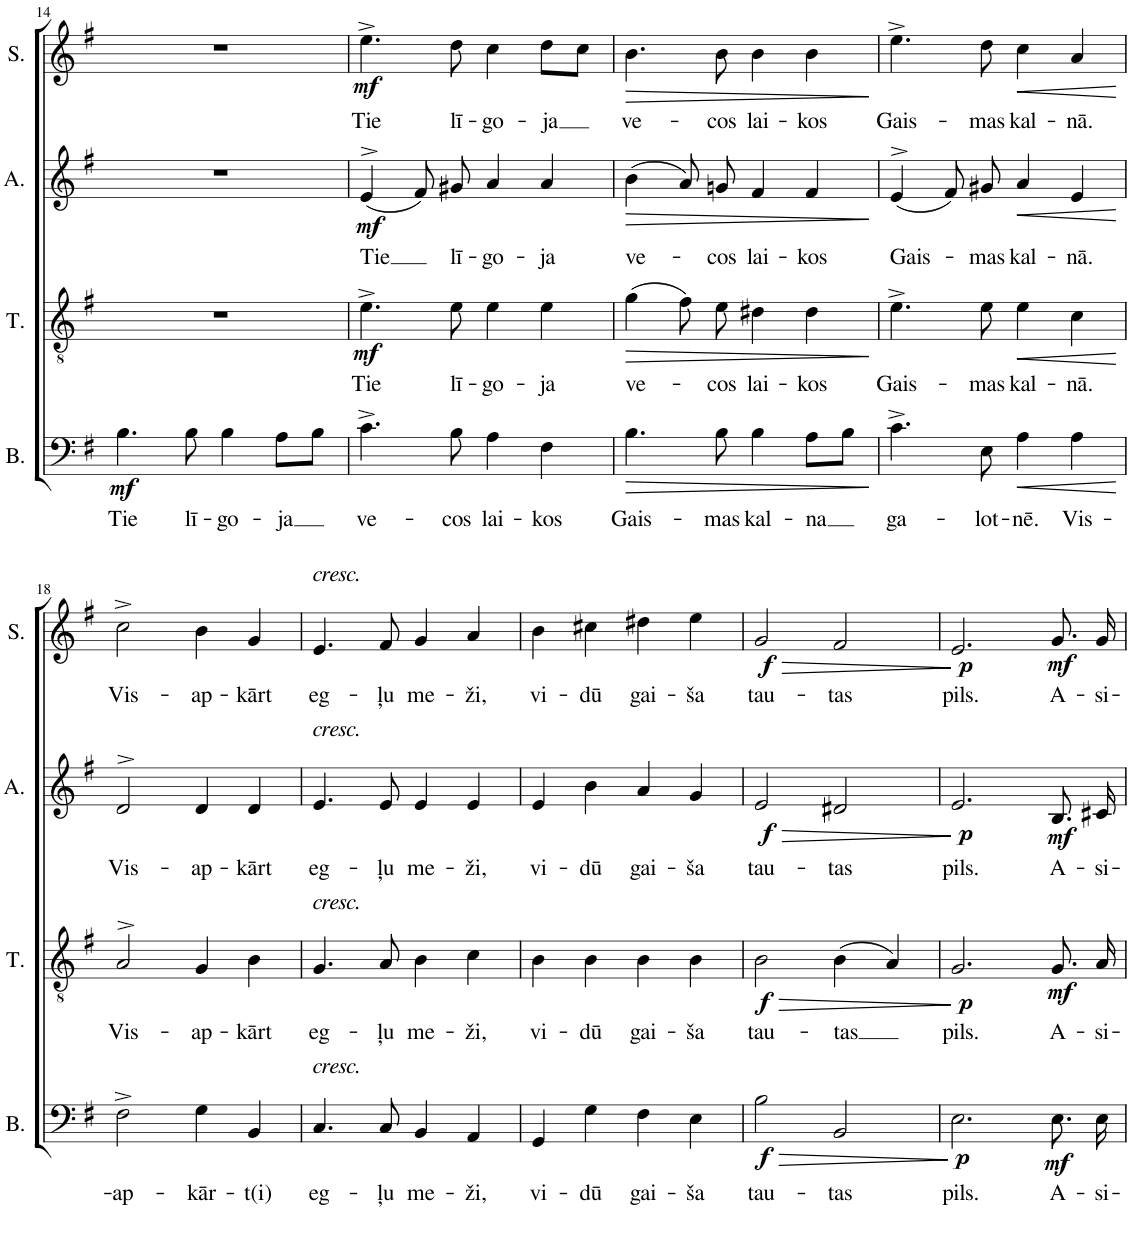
**kern	**text	**dynam	**kern	**text	**dynam	**kern	**text	**dynam	**kern	**text	**dynam
*part4	*part4	*part4	*part3	*part3	*part3	*part2	*part2	*part2	*part1	*part1	*part1
*staff4	*staff4	*staff4	*staff3	*staff3	*staff3	*staff2	*staff2	*staff2	*staff1	*staff1	*staff1
*I"Bass	*	*	*I"Tenor	*	*	*I"Alto	*	*	*I"Soprano	*	*
*I'B.	*	*	*I'T.	*	*	*I'A.	*	*	*I'S.	*	*
!!LO:PB:g=z
*clefF4	*	*	*clefGv2	*	*	*clefG2	*	*	*clefG2	*	*
*k[f#]	*	*	*k[f#]	*	*	*k[f#]	*	*	*k[f#]	*	*
*M4/4	*	*	*M4/4	*	*	*M4/4	*	*	*M4/4	*	*
=14	=14	=14	=14	=14	=14	=14	=14	=14	=14	=14	=14
!	!LO:LY:b	!LO:DY:b	!	!	!	!	!	!	!	!	!
4.B\	Tie	mf	1r	.	.	1r	.	.	1r	.	.
!	!LO:LY:b	!	!	!	!	!	!	!	!	!	!
8B\	lī-	.	.	.	.	.	.	.	.	.	.
!	!LO:LY:b	!	!	!	!	!	!	!	!	!	!
4B\	-go-	.	.	.	.	.	.	.	.	.	.
!	!LO:LY:b	!	!	!	!	!	!	!	!	!	!
8A\L	-ja	.	.	.	.	.	.	.	.	.	.
8B\J	.	.	.	.	.	.	.	.	.	.	.
=15	=15	=15	=15	=15	=15	=15	=15	=15	=15	=15	=15
!	!LO:LY:b	!	!	!LO:LY:b	!LO:DY:b	!	!LO:LY:b	!LO:DY:b	!	!LO:LY:b	!LO:DY:b
4.c^\	ve-	.	4.e^\	Tie	mf	(4e^>/	Tie	mf	4.ee^\	Tie	mf
.	.	.	.	.	.	8f#/L)	.	.	.	.	.
!	!LO:LY:b	!	!	!LO:LY:b	!	!	!LO:LY:b	!	!	!LO:LY:b	!
8B\	-cos	.	8e\	lī-	.	8g#X/J	lī-	.	8dd\	lī-	.
!	!LO:LY:b	!	!	!LO:LY:b	!	!	!LO:LY:b	!	!	!LO:LY:b	!
4A\	lai-	.	4e\	-go-	.	4a/	-go-	.	4cc\	-go-	.
!	!LO:LY:b	!	!	!LO:LY:b	!	!	!LO:LY:b	!	!	!LO:LY:b	!
4F#\	-kos	.	4e\	-ja	.	4a/	-ja	.	8dd\L	-ja	.
.	.	.	.	.	.	.	.	.	8cc\J	.	.
=16	=16	=16	=16	=16	=16	=16	=16	=16	=16	=16	=16
!	!LO:LY:b	!LO:HP:b	!	!LO:LY:b	!LO:HP:b	!	!LO:LY:b	!LO:HP:b	!	!LO:LY:b	!LO:HP:b
4.B\	Gais-	>	(4g\	ve-	>	(4b\	ve-	>	4.b\	ve-	>
.	.	.	8f#\L)	.	.	8a/L)	.	.	.	.	.
!	!LO:LY:b	!	!	!LO:LY:b	!	!	!LO:LY:b	!	!	!LO:LY:b	!
8B\	-mas	.	8e\J	-cos	.	8gn/J	-cos	.	8b\	-cos	.
!	!LO:LY:b	!	!	!LO:LY:b	!	!	!LO:LY:b	!	!	!LO:LY:b	!
4B\	kal-	.	4d#X\	lai-	.	4f#/	lai-	.	4b\	lai-	.
!	!LO:LY:b	!	!	!LO:LY:b	!	!	!LO:LY:b	!	!	!LO:LY:b	!
8A\L	-na	.	4d#\	-kos	.	4f#/	-kos	.	4b\	-kos	.
8B\J	.	.	.	.	.	.	.	.	.	.	.
.	.	]	.	.	]	.	.	]	.	.	]
=17	=17	=17	=17	=17	=17	=17	=17	=17	=17	=17	=17
!	!LO:LY:b	!	!	!LO:LY:b	!	!	!LO:LY:b	!	!	!LO:LY:b	!
4.c^\	ga-	.	4.e^\	Gais-	.	(4e^>/	Gais-	.	4.ee^\	Gais-	.
.	.	.	.	.	.	8f#/L)	.	.	.	.	.
!	!LO:LY:b	!	!	!LO:LY:b	!	!	!LO:LY:b	!	!	!LO:LY:b	!
8E\	-lot-	.	8e\	-mas	.	8g#X/J	-mas	.	8dd\	-mas	.
!	!LO:LY:b	!LO:HP:b	!	!LO:LY:b	!LO:HP:b	!	!LO:LY:b	!LO:HP:b	!	!LO:LY:b	!LO:HP:b
4A\	-nē.	<	4e\	kal-	<	4a/	kal-	<	4cc\	kal-	<
!	!LO:LY:b	!	!	!LO:LY:b	!	!	!LO:LY:b	!	!	!LO:LY:b	!
4A\	Vis-	.	4c\	-nā.	.	4e/	-nā.	.	4a/	-nā.	.
.	.	[	.	.	[	.	.	[	.	.	[
!!LO:LB:g=z
=18	=18	=18	=18	=18	=18	=18	=18	=18	=18	=18	=18
!	!LO:LY:b	!	!	!LO:LY:b	!	!	!LO:LY:b	!	!	!LO:LY:b	!
2F#^\	-ap-	.	2A^>/	Vis-	.	2d^>/	Vis-	.	2cc^\	Vis-	.
!	!LO:LY:b	!	!	!LO:LY:b	!	!	!LO:LY:b	!	!	!LO:LY:b	!
4G\	-kār-	.	4G/	-ap-	.	4d/	-ap-	.	4b\	-ap-	.
!	!LO:LY:b	!	!	!LO:LY:b	!	!	!LO:LY:b	!	!	!LO:LY:b	!
4BB/	-t(i)	.	4B\	-kārt	.	4d/	-kārt	.	4g/	-kārt	.
=19	=19	=19	=19	=19	=19	=19	=19	=19	=19	=19	=19
!	!	!	!	!	!	!	!	!	!LO:TX:a:i:t=cresc.	!	!
!	!	!	!	!	!	!LO:TX:a:i:t=cresc.	!	!	!	!	!
!	!	!	!LO:TX:a:i:t=cresc.	!	!	!	!	!	!	!	!
!LO:TX:a:i:t=cresc.	!	!	!	!	!	!	!	!	!	!	!
!	!LO:LY:b	!	!	!LO:LY:b	!	!	!LO:LY:b	!	!	!LO:LY:b	!
4.C/	eg-	.	4.G/	eg-	.	4.e/	eg-	.	4.e/	eg-	.
!	!LO:LY:b	!	!	!LO:LY:b	!	!	!LO:LY:b	!	!	!LO:LY:b	!
8C/	-ļu	.	8A/	-ļu	.	8e/	-ļu	.	8f#/	-ļu	.
!	!LO:LY:b	!	!	!LO:LY:b	!	!	!LO:LY:b	!	!	!LO:LY:b	!
4BB/	me-	.	4B\	me-	.	4e/	me-	.	4g/	me-	.
!	!LO:LY:b	!	!	!LO:LY:b	!	!	!LO:LY:b	!	!	!LO:LY:b	!
4AA/	-ži,	.	4c\	-ži,	.	4e/	-ži,	.	4a/	-ži,	.
=20	=20	=20	=20	=20	=20	=20	=20	=20	=20	=20	=20
!	!LO:LY:b	!	!	!LO:LY:b	!	!	!LO:LY:b	!	!	!LO:LY:b	!
4GG/	vi-	.	4B\	vi-	.	4e/	vi-	.	4b\	vi-	.
!	!LO:LY:b	!	!	!LO:LY:b	!	!	!LO:LY:b	!	!	!LO:LY:b	!
4G\	-dū	.	4B\	-dū	.	4b\	-dū	.	4cc#X\	-dū	.
!	!LO:LY:b	!	!	!LO:LY:b	!	!	!LO:LY:b	!	!	!LO:LY:b	!
4F#\	gai-	.	4B\	gai-	.	4a/	gai-	.	4dd#X\	gai-	.
!	!LO:LY:b	!	!	!LO:LY:b	!	!	!LO:LY:b	!	!	!LO:LY:b	!
4E\	-ša	.	4B\	-ša	.	4g/	-ša	.	4ee\	-ša	.
=21	=21	=21	=21	=21	=21	=21	=21	=21	=21	=21	=21
!	!LO:LY:b	!LO:HP:b	!	!LO:LY:b	!LO:HP:b	!	!LO:LY:b	!LO:HP:b	!	!LO:LY:b	!LO:HP:b
!	!	!LO:DY:n=1:b	!	!	!LO:DY:n=1:b	!	!	!LO:DY:n=1:b	!	!	!LO:DY:n=1:b
2B\	tau-	> f	2B\	tau-	> f	2e/	tau-	> f	2g/	tau-	> f
!	!LO:LY:b	!	!	!LO:LY:b	!	!	!LO:LY:b	!	!	!LO:LY:b	!
2BB/	-tas	.	(4B\	-tas	.	2d#X/	-tas	.	2f#/	-tas	.
.	.	.	4A/)	.	.	.	.	.	.	.	.
.	.	]	.	.	]	.	.	]	.	.	]
=22	=22	=22	=22	=22	=22	=22	=22	=22	=22	=22	=22
!	!LO:LY:b	!LO:DY:b	!	!LO:LY:b	!LO:DY:b	!	!LO:LY:b	!LO:DY:b	!	!LO:LY:b	!LO:DY:b
2.E\	pils.	p	2.G/	pils.	p	2.e/	pils.	p	2.e/	pils.	p
!	!LO:LY:b	!LO:DY:b	!	!LO:LY:b	!LO:DY:b	!	!LO:LY:b	!LO:DY:b	!	!LO:LY:b	!LO:DY:b
8.E\	A-	mf	8.G/L	A-	mf	8.B/L	A-	mf	8.g/	A-	mf
!	!LO:LY:b	!	!	!LO:LY:b	!	!	!LO:LY:b	!	!	!LO:LY:b	!
16E\	-si-	.	16A/Jk	-si-	.	16c#X/Jk	-si-	.	16g/	-si-	.
=	=	=	=	=	=	=	=	=	=	=	=
*-	*-	*-	*-	*-	*-	*-	*-	*-	*-	*-	*-
